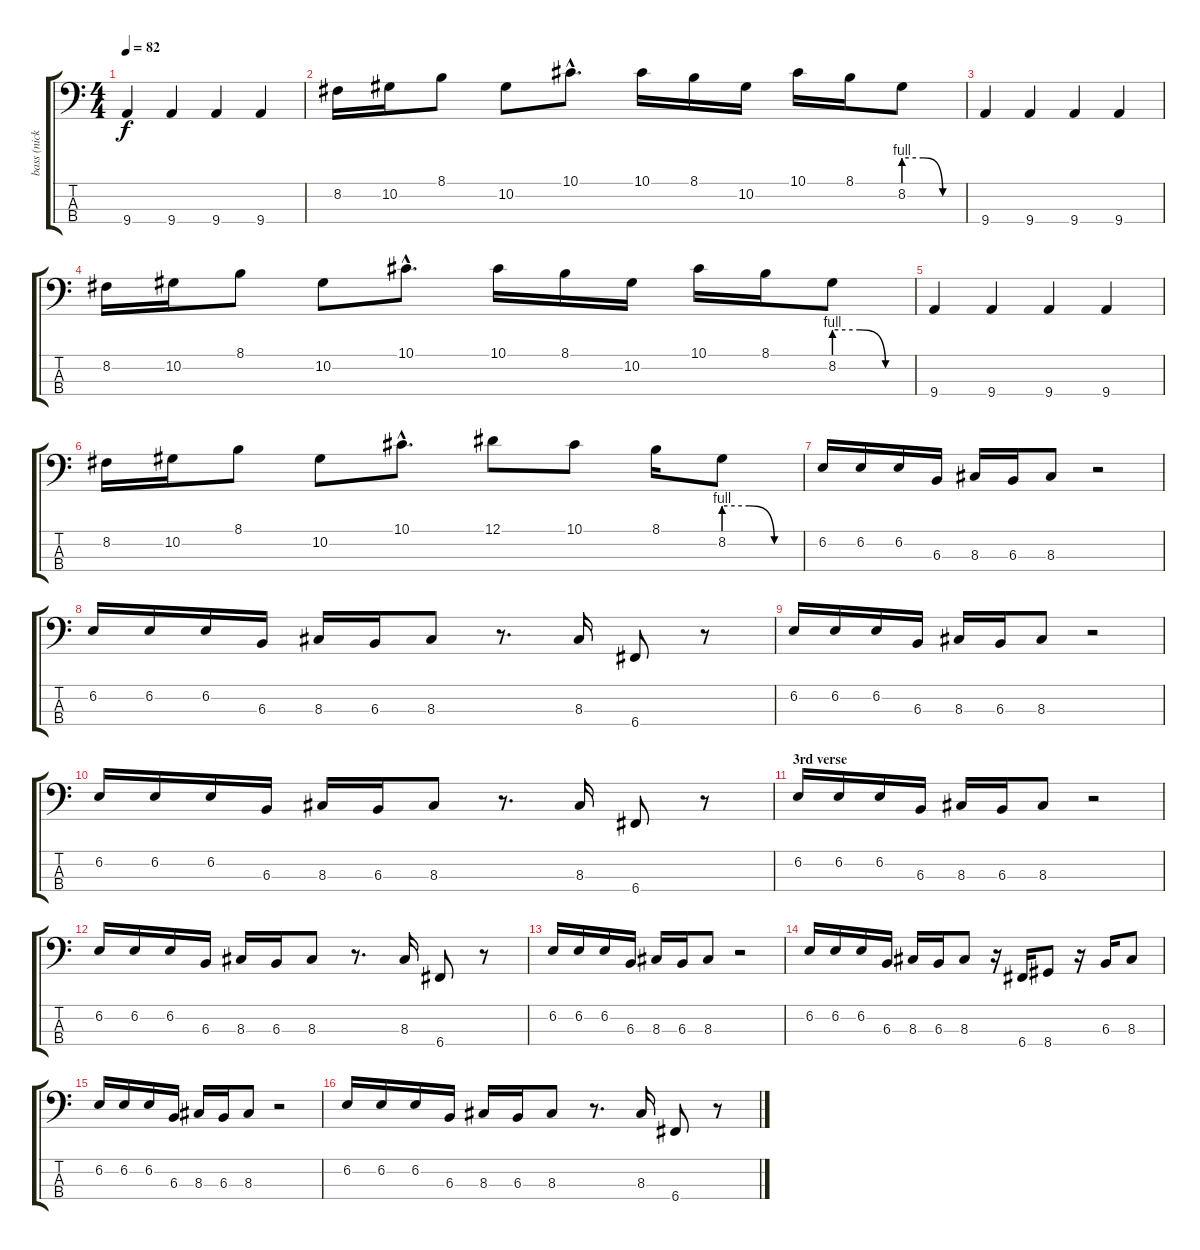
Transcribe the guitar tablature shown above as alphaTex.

\track ("bass (nick oliveri)" "bass (nick") {instrument electricbasspick}
\staff {score tabs}
\tuning (Eb2 Bb1 F1 C1) {hide}
\ts (4 4)
\tempo 82
\clef f4
\ks c
9.4.4{dy f} 9.4.4 9.4.4 9.4.4 |
8.2.16 10.2.16 8.1.8 10.2.8 10.1{hac}.8{d} 10.1.16 8.1.16 10.2.16 10.1.16 8.1.16 8.2{be (custom 0 4 20 4 40 0 60 0)}.8 |
9.4.4 9.4.4 9.4.4 9.4.4 |
8.2.16 10.2.16 8.1.8 10.2.8 10.1{hac}.8{d} 10.1.16 8.1.16 10.2.16 10.1.16 8.1.16 8.2{be (custom 0 4 20 4 40 0 60 0)}.8 |
9.4.4 9.4.4 9.4.4 9.4.4 |
8.2.16 10.2.16 8.1.8 10.2.8 10.1{hac}.8{d} 12.1.8 10.1.8 8.1.16 8.2{be (custom 0 4 20 4 40 0 60 0)}.8 |
\section ("" "")
6.2.16 6.2.16 6.2.16 6.3.16 8.3.16 6.3.16 8.3.8 r.2 |
6.2.16 6.2.16 6.2.16 6.3.16 8.3.16 6.3.16 8.3.8 r.8{d} 8.3.16 6.4.8 r.8 |
6.2.16 6.2.16 6.2.16 6.3.16 8.3.16 6.3.16 8.3.8 r.2 |
6.2.16 6.2.16 6.2.16 6.3.16 8.3.16 6.3.16 8.3.8 r.8{d} 8.3.16 6.4.8 r.8 |
\section ("" "3rd verse")
6.2.16 6.2.16 6.2.16 6.3.16 8.3.16 6.3.16 8.3.8 r.2 |
6.2.16 6.2.16 6.2.16 6.3.16 8.3.16 6.3.16 8.3.8 r.8{d} 8.3.16 6.4.8 r.8 |
6.2.16 6.2.16 6.2.16 6.3.16 8.3.16 6.3.16 8.3.8 r.2 |
6.2.16 6.2.16 6.2.16 6.3.16 8.3.16 6.3.16 8.3.8 r.16 6.4.16 8.4.8 r.16 6.3.16 8.3.8 |
6.2.16 6.2.16 6.2.16 6.3.16 8.3.16 6.3.16 8.3.8 r.2 |
6.2.16 6.2.16 6.2.16 6.3.16 8.3.16 6.3.16 8.3.8 r.8{d} 8.3.16 6.4.8 r.8
